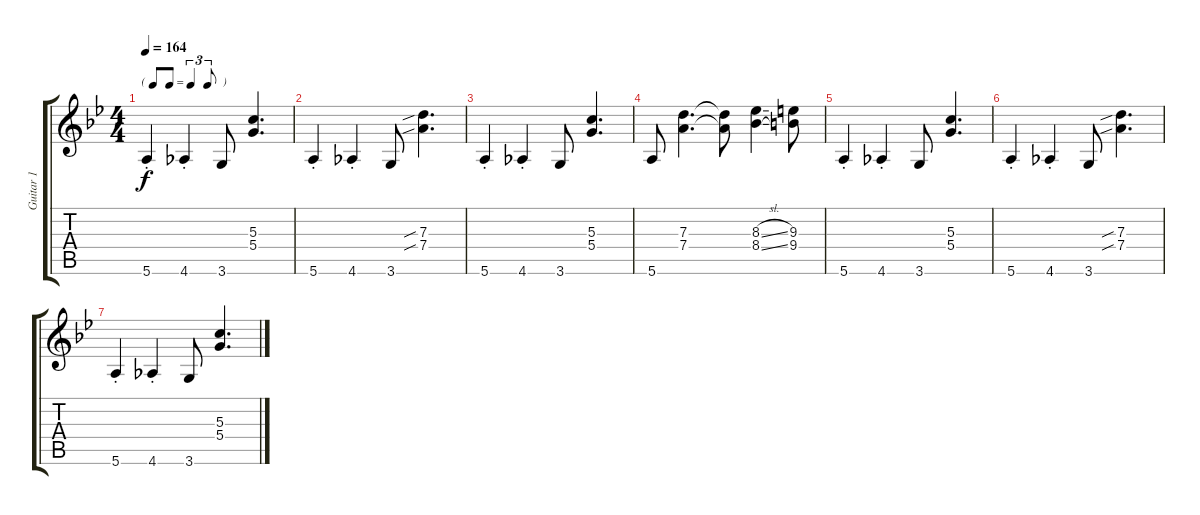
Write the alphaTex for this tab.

\track ("Guitar 1" "Guitar 1") {instrument distortionguitar}
\staff {score tabs}
\tuning (E4 B3 G3 D3 A2 E2) {hide}
\ts (4 4)
\tf triplet8th
\tempo 164
\clef g2
\ks bb
5.6{st}.4{dy f} 4.6{st}.4 3.6.8 (5.3 5.4).4{d} |
5.6{st}.4 4.6{st}.4 3.6.8 (7.3{sib} 7.4{sib}).4{d} |
5.6{st}.4 4.6{st}.4 3.6.8 (5.3 5.4).4{d} |
5.6.8{volume 0} (7.3 7.4).4{d} (7.3{t} 7.4{t}).8 (8.3{sl} 8.4{sl}).4 (9.3 9.4).8 |
5.6{st}.4 4.6{st}.4 3.6.8 (5.3 5.4).4{d} |
5.6{st}.4 4.6{st}.4 3.6.8 (7.3{sib} 7.4{sib}).4{d} |
5.6{st}.4 4.6{st}.4 3.6.8 (5.3 5.4).4{d}
